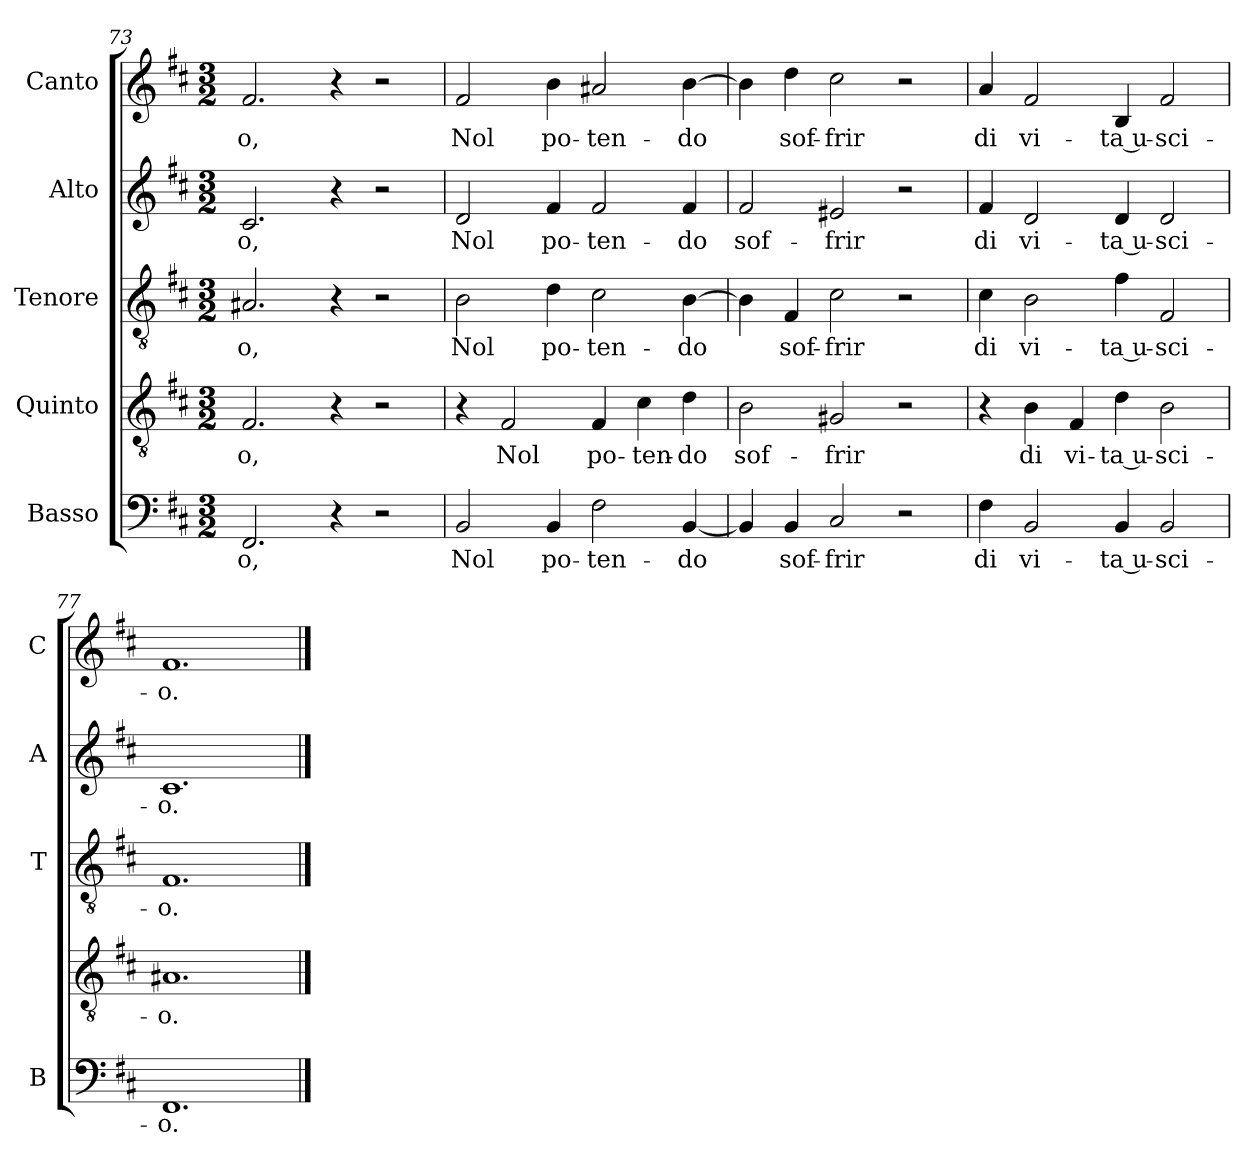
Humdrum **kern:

**kern	**text	**kern	**text	**kern	**text	**kern	**text	**kern	**text
*part5	*part5	*part4	*part4	*part3	*part3	*part2	*part2	*part1	*part1
*staff5	*staff5	*staff4	*staff4	*staff3	*staff3	*staff2	*staff2	*staff1	*staff1
*I"Basso	*	*I"Quinto	*	*I"Tenore	*	*I"Alto	*	*I"Canto	*
*I'B	*	*	*	*I'T	*	*I'A	*	*I'C	*
*clefF4	*	*clefGv2	*	*clefGv2	*	*clefG2	*	*clefG2	*
*k[f#c#]	*	*k[f#c#]	*	*k[f#c#]	*	*k[f#c#]	*	*k[f#c#]	*
*D:	*	*D:	*	*D:	*	*D:	*	*D:	*
*M3/2	*	*M3/2	*	*M3/2	*	*M3/2	*	*M3/2	*
=73	=73	=73	=73	=73	=73	=73	=73	=73	=73
!	!LO:LY:b	!	!	!	!	!	!	!	!
!	!	!	!LO:LY:b	!	!	!	!	!	!
!	!	!	!	!	!LO:LY:b	!	!	!	!
!	!	!	!	!	!	!	!LO:LY:b	!	!
!	!	!	!	!	!	!	!	!	!LO:LY:b
2.FF#/	-o,	2.F#/	-o,	2.A#X/	-o,	2.c#/	-o,	2.f#/	-o,
4r	.	4r	.	4r	.	4r	.	4r	.
2r	.	2r	.	2r	.	2r	.	2r	.
=74	=74	=74	=74	=74	=74	=74	=74	=74	=74
!	!LO:LY:b	!	!	!	!	!	!	!	!
!	!	!	!	!	!LO:LY:b	!	!	!	!
!	!	!	!	!	!	!	!LO:LY:b	!	!
!	!	!	!	!	!	!	!	!	!LO:LY:b
2BB/	Nol	4r	.	2B\	Nol	2d/	Nol	2f#/	Nol
!	!	!	!LO:LY:b	!	!	!	!	!	!
.	.	2F#/	Nol	.	.	.	.	.	.
!	!LO:LY:b	!	!	!	!	!	!	!	!
!	!	!	!	!	!LO:LY:b	!	!	!	!
!	!	!	!	!	!	!	!LO:LY:b	!	!
!	!	!	!	!	!	!	!	!	!LO:LY:b
4BB/	po-	.	.	4d\	po-	4f#/	po-	4b\	po-
!	!LO:LY:b	!	!	!	!	!	!	!	!
!	!	!	!LO:LY:b	!	!	!	!	!	!
!	!	!	!	!	!LO:LY:b	!	!	!	!
!	!	!	!	!	!	!	!LO:LY:b	!	!
!	!	!	!	!	!	!	!	!	!LO:LY:b
2F#\	-ten-	4F#/	po-	2c#\	-ten-	2f#/	-ten-	2a#X/	-ten-
!	!	!	!LO:LY:b	!	!	!	!	!	!
.	.	4c#\	-ten-	.	.	.	.	.	.
!	!LO:LY:b	!	!	!	!	!	!	!	!
!	!	!	!LO:LY:b	!	!	!	!	!	!
!	!	!	!	!	!LO:LY:b	!	!	!	!
!	!	!	!	!	!	!	!LO:LY:b	!	!
!	!	!	!	!	!	!	!	!	!LO:LY:b
[4BB/	-do	4d\	-do	[4B\	-do	4f#/	-do	[4b\	-do
=75	=75	=75	=75	=75	=75	=75	=75	=75	=75
!	!	!	!LO:LY:b	!	!	!	!	!	!
!	!	!	!	!	!	!	!LO:LY:b	!	!
4BB/]	.	2B\	sof-	4B\]	.	2f#/	sof-	4b\]	.
!	!LO:LY:b	!	!	!	!	!	!	!	!
!	!	!	!	!	!LO:LY:b	!	!	!	!
!	!	!	!	!	!	!	!	!	!LO:LY:b
4BB/	sof-	.	.	4F#/	sof-	.	.	4dd\	sof-
!	!LO:LY:b	!	!	!	!	!	!	!	!
!	!	!	!LO:LY:b	!	!	!	!	!	!
!	!	!	!	!	!LO:LY:b	!	!	!	!
!	!	!	!	!	!	!	!LO:LY:b	!	!
!	!	!	!	!	!	!	!	!	!LO:LY:b
2C#/	-frir	2G#X/	-frir	2c#\	-frir	2e#X/	-frir	2cc#\	-frir
2r	.	2r	.	2r	.	2r	.	2r	.
=76	=76	=76	=76	=76	=76	=76	=76	=76	=76
!	!LO:LY:b	!	!	!	!	!	!	!	!
!	!	!	!	!	!LO:LY:b	!	!	!	!
!	!	!	!	!	!	!	!LO:LY:b	!	!
!	!	!	!	!	!	!	!	!	!LO:LY:b
4F#\	di	4r	.	4c#\	di	4f#/	di	4a/	di
!	!LO:LY:b	!	!	!	!	!	!	!	!
!	!	!	!LO:LY:b	!	!	!	!	!	!
!	!	!	!	!	!LO:LY:b	!	!	!	!
!	!	!	!	!	!	!	!LO:LY:b	!	!
!	!	!	!	!	!	!	!	!	!LO:LY:b
2BB/	vi-	4B\	di	2B\	vi-	2d/	vi-	2f#/	vi-
!	!	!	!LO:LY:b	!	!	!	!	!	!
.	.	4F#/	vi-	.	.	.	.	.	.
!	!LO:LY:b	!	!	!	!	!	!	!	!
!	!	!	!LO:LY:b	!	!	!	!	!	!
!	!	!	!	!	!LO:LY:b	!	!	!	!
!	!	!	!	!	!	!	!LO:LY:b	!	!
!	!	!	!	!	!	!	!	!	!LO:LY:b
4BB/	-ta u-	4d\	-ta u-	4f#\	-ta u-	4d/	-ta u-	4B/	-ta u-
!	!LO:LY:b	!	!	!	!	!	!	!	!
!	!	!	!LO:LY:b	!	!	!	!	!	!
!	!	!	!	!	!LO:LY:b	!	!	!	!
!	!	!	!	!	!	!	!LO:LY:b	!	!
!	!	!	!	!	!	!	!	!	!LO:LY:b
2BB/	-sci-	2B\	-sci-	2F#/	-sci-	2d/	-sci-	2f#/	-sci-
=77	=77	=77	=77	=77	=77	=77	=77	=77	=77
!	!LO:LY:b	!	!	!	!	!	!	!	!
!	!	!	!LO:LY:b	!	!	!	!	!	!
!	!	!	!	!	!LO:LY:b	!	!	!	!
!	!	!	!	!	!	!	!LO:LY:b	!	!
!	!	!	!	!	!	!	!	!	!LO:LY:b
1.FF#	-o.	1.A#X	-o.	1.F#	-o.	1.c#	-o.	1.f#	-o.
==	==	==	==	==	==	==	==	==	==
*-	*-	*-	*-	*-	*-	*-	*-	*-	*-
